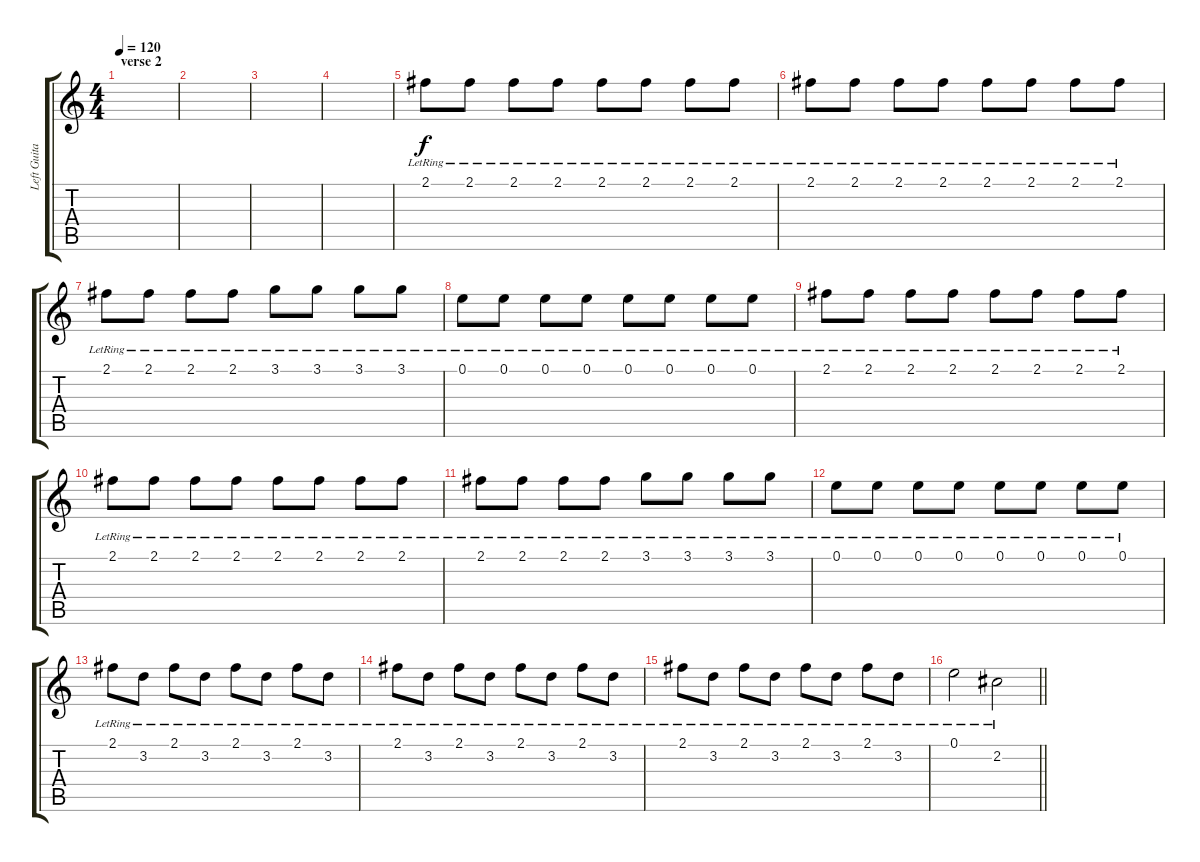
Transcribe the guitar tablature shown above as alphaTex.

\track ("Left Guitar" "Left Guita") {instrument electricguitarjazz}
\staff {score tabs}
\tuning (E4 B3 G3 D3 A2 E2) {hide}
\ts (4 4)
\section ("" "verse 2")
\tempo 120
\clef g2
\ks c
|
|
|
|
2.1{lr}.8 2.1{lr}.8 2.1{lr}.8 2.1{lr}.8 2.1{lr}.8 2.1{lr}.8 2.1{lr}.8 2.1{lr}.8 |
2.1{lr}.8 2.1{lr}.8 2.1{lr}.8 2.1{lr}.8 2.1{lr}.8 2.1{lr}.8 2.1{lr}.8 2.1{lr}.8 |
2.1{lr}.8 2.1{lr}.8 2.1{lr}.8 2.1{lr}.8 3.1{lr}.8 3.1{lr}.8 3.1{lr}.8 3.1{lr}.8 |
0.1{lr}.8 0.1{lr}.8 0.1{lr}.8 0.1{lr}.8 0.1{lr}.8 0.1{lr}.8 0.1{lr}.8 0.1{lr}.8 |
2.1{lr}.8 2.1{lr}.8 2.1{lr}.8 2.1{lr}.8 2.1{lr}.8 2.1{lr}.8 2.1{lr}.8 2.1{lr}.8 |
2.1{lr}.8 2.1{lr}.8 2.1{lr}.8 2.1{lr}.8 2.1{lr}.8 2.1{lr}.8 2.1{lr}.8 2.1{lr}.8 |
2.1{lr}.8 2.1{lr}.8 2.1{lr}.8 2.1{lr}.8 3.1{lr}.8 3.1{lr}.8 3.1{lr}.8 3.1{lr}.8 |
0.1{lr}.8 0.1{lr}.8 0.1{lr}.8 0.1{lr}.8 0.1{lr}.8 0.1{lr}.8 0.1{lr}.8 0.1{lr}.8 |
2.1{lr}.8 3.2{lr}.8 2.1{lr}.8 3.2{lr}.8 2.1{lr}.8 3.2{lr}.8 2.1{lr}.8 3.2{lr}.8 |
2.1{lr}.8 3.2{lr}.8 2.1{lr}.8 3.2{lr}.8 2.1{lr}.8 3.2{lr}.8 2.1{lr}.8 3.2{lr}.8 |
2.1{lr}.8 3.2{lr}.8 2.1{lr}.8 3.2{lr}.8 2.1{lr}.8 3.2{lr}.8 2.1{lr}.8 3.2{lr}.8 |
\barLineRight lightlight
0.1{lr}.2 2.2{lr}.2
